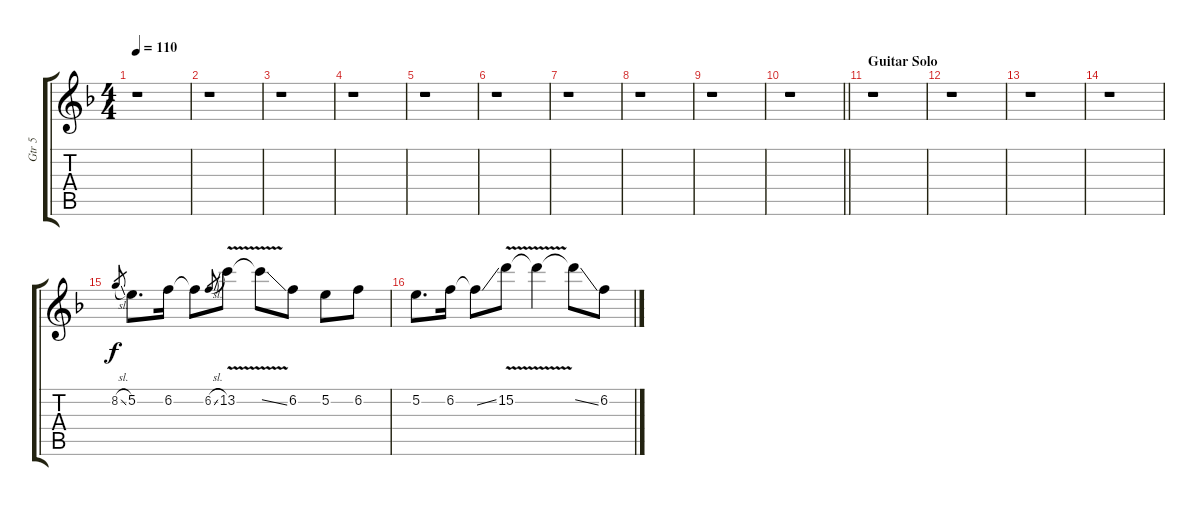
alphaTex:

\track ("Gtr 5" "Gtr 5") {instrument overdrivenguitar}
\staff {score tabs}
\tuning (E4 B3 G3 D3 A2 D2) {hide}
\ts (4 4)
\tempo 110
\clef g2
\ks f
r.1{dy f} |
r.1 |
r.1 |
r.1 |
r.1 |
r.1 |
r.1 |
r.1 |
r.1 |
\barLineRight lightlight
r.1 |
\section ("" "Guitar Solo")
r.1 |
r.1 |
r.1 |
r.1 |
8.2{sl}.8{gr} 5.2.8{d} 6.2.16 6.2{t}.8 6.2{sl}.8{gr} 13.2{v}.8 13.2{ss t}.8 6.2.8 5.2.8 6.2.8 |
5.2.8{d} 6.2.16 6.2{ss t}.8 15.2{v}.8 15.2{t}.4 15.2{ss t}.8 6.2.8
